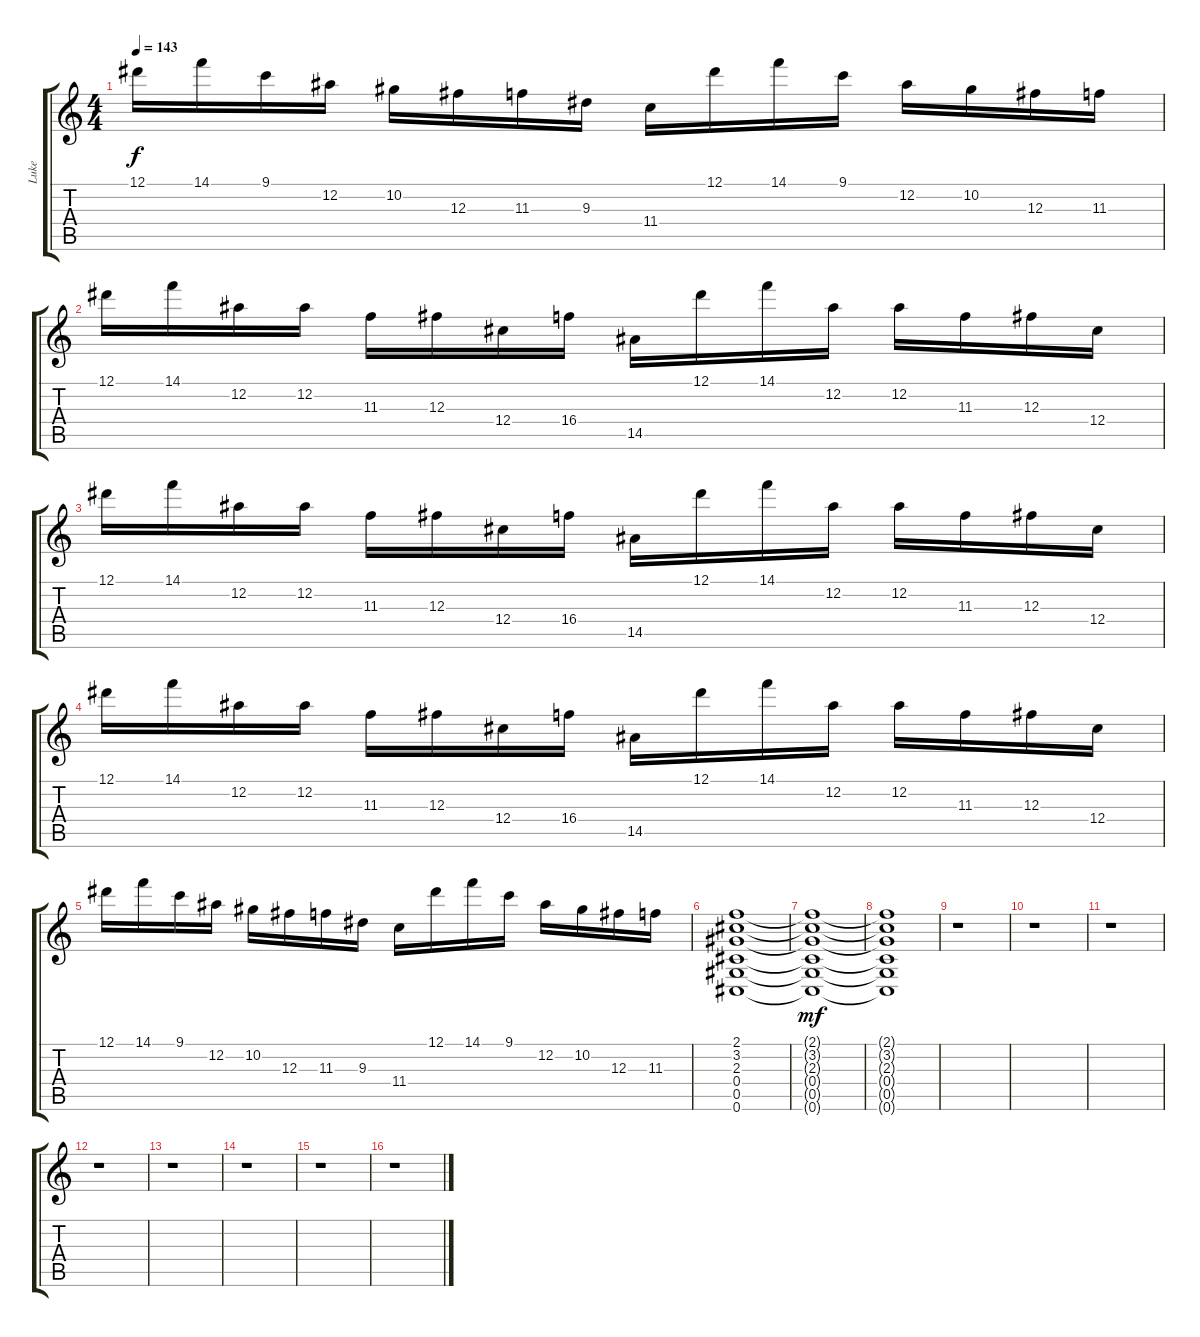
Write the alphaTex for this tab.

\track ("Luke" "Luke") {instrument distortionguitar}
\staff {score tabs}
\tuning (Eb4 Bb3 Gb3 Db3 Ab2 Db2) {hide}
\ts (4 4)
\tempo 143
\clef g2
\ks c
12.1.16{dy f} 14.1.16 9.1.16 12.2.16 10.2.16 12.3.16 11.3.16 9.3.16 11.4.16 12.1.16 14.1.16 9.1.16 12.2.16 10.2.16 12.3.16 11.3.16 |
12.1.16 14.1.16 12.2.16 12.2.16 11.3.16 12.3.16 12.4.16 16.4.16 14.5.16 12.1.16 14.1.16 12.2.16 12.2.16 11.3.16 12.3.16 12.4.16 |
12.1.16 14.1.16 12.2.16 12.2.16 11.3.16 12.3.16 12.4.16 16.4.16 14.5.16 12.1.16 14.1.16 12.2.16 12.2.16 11.3.16 12.3.16 12.4.16 |
12.1.16 14.1.16 12.2.16 12.2.16 11.3.16 12.3.16 12.4.16 16.4.16 14.5.16 12.1.16 14.1.16 12.2.16 12.2.16 11.3.16 12.3.16 12.4.16 |
12.1.16 14.1.16 9.1.16 12.2.16 10.2.16 12.3.16 11.3.16 9.3.16 11.4.16 12.1.16 14.1.16 9.1.16 12.2.16 10.2.16 12.3.16 11.3.16 |
(2.1 3.2 2.3 0.4 0.5 0.6).1 |
(2.1{t} 3.2{t} 2.3{t} 0.4{t} 0.5{t} 0.6{t}).1{dy mf} |
(2.1{t} 3.2{t} 2.3{t} 0.4{t} 0.5{t} 0.6{t}).1 |
r.1 |
r.1 |
r.1 |
r.1 |
r.1 |
r.1 |
r.1 |
r.1
